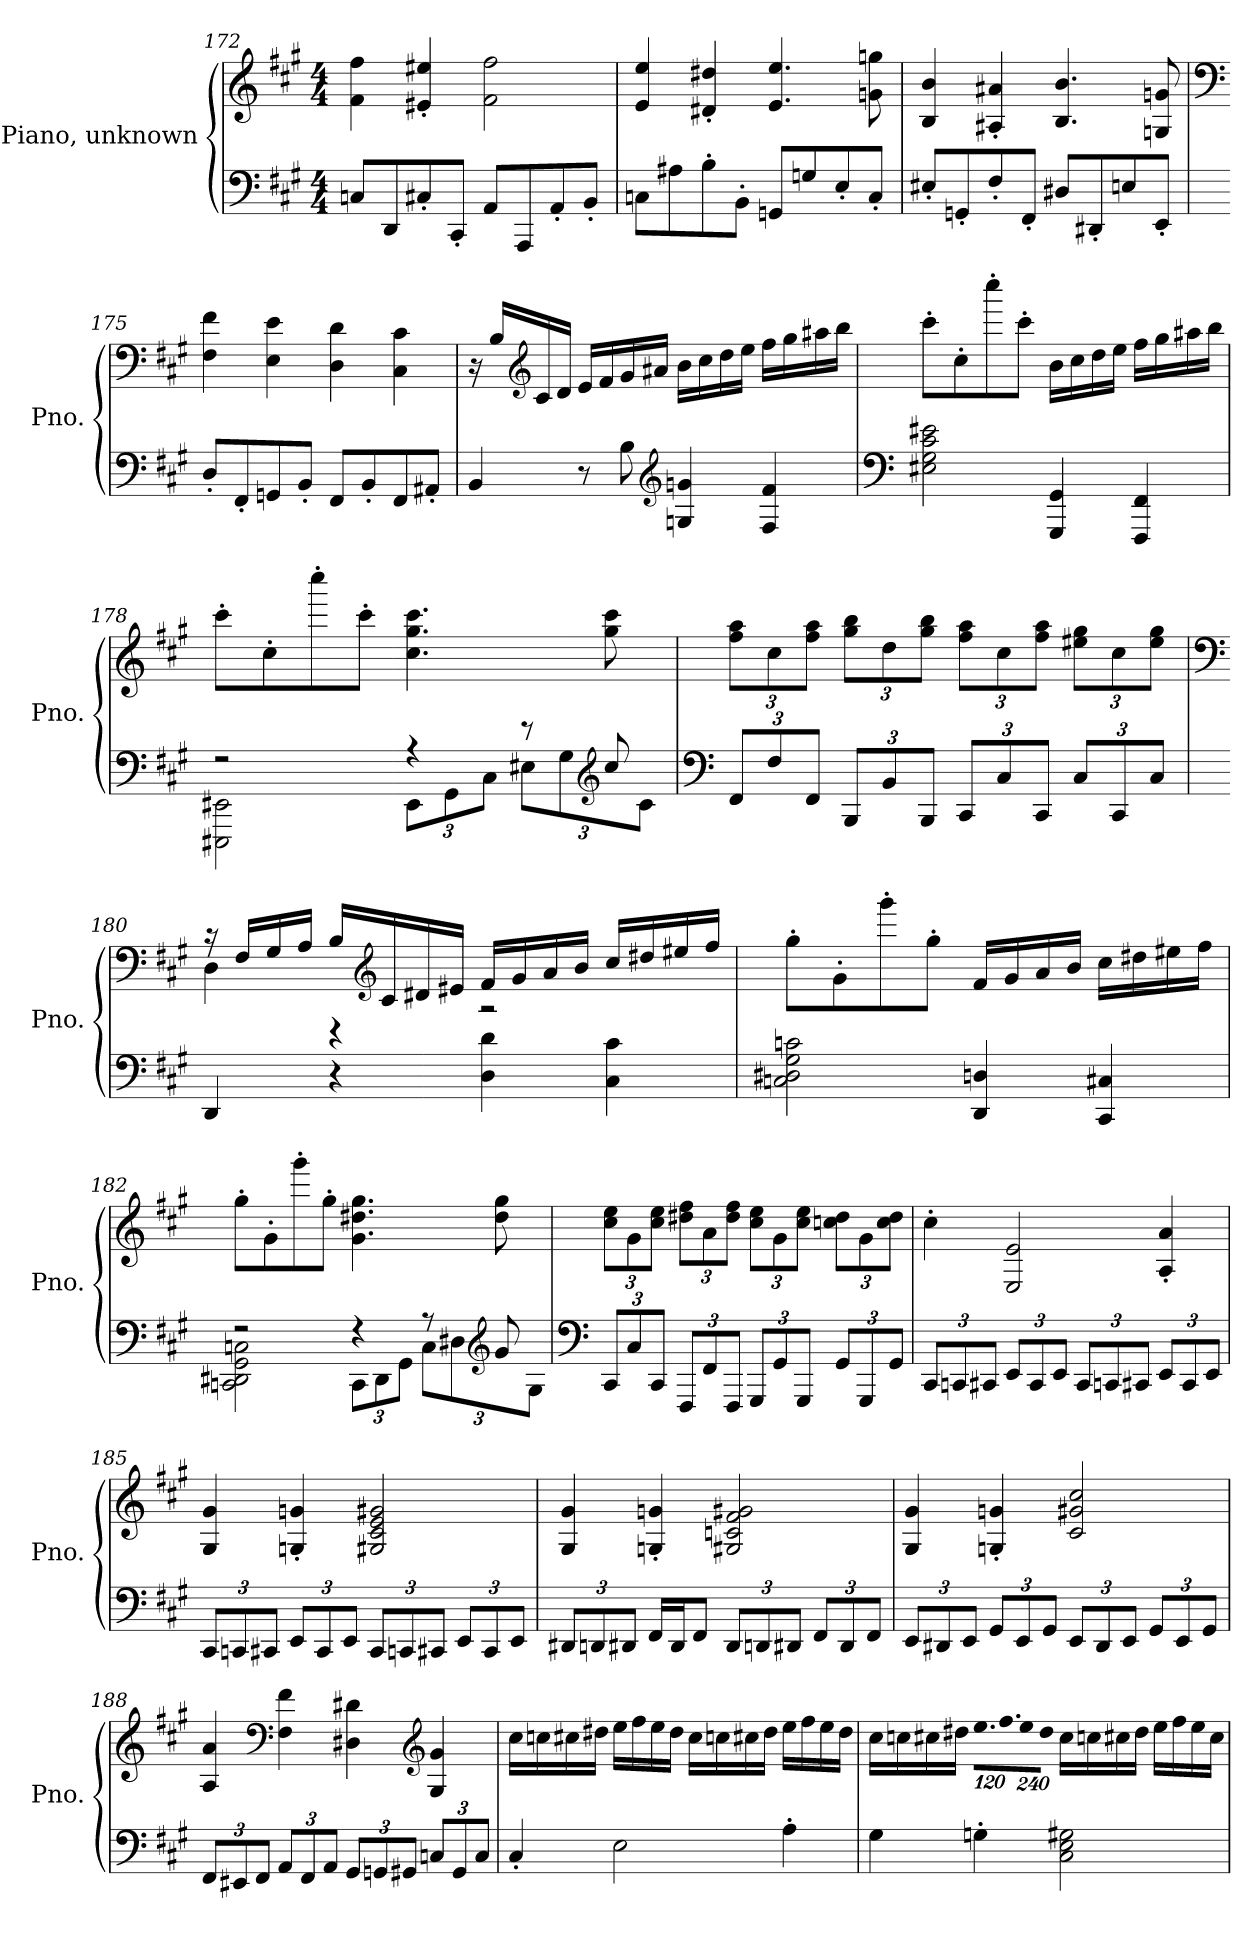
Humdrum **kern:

**kern	**kern
*part1	*part1
*staff2	*staff1
*I"Piano, unknown	*
*I'Pno.	*
!!LO:LB:g=z
*clefF4	*clefG2
*k[f#c#g#]	*k[f#c#g#]
*M4/4	*M4/4
=172	=172
8Cn/L	4f#\ 4ff#\
8DD/	.
8C#X'/	4e#X/' 4ee#X/'
8CC#'/J	.
8AA/L	2f#\ 2ff#\
8AAA/	.
8AA'/	.
8BB'/J	.
=173	=173
8Cn\L	4e/ 4ee/
8A#X\	.
8B'\	4d#X/' 4dd#X/'
8BB'\J	.
8GGn/L	4.e/ 4.ee/
8Gn/	.
8E'/	.
8C'/J	8gn\ 8ggn\
=174	=174
8E#X'/L	4B/ 4b/
8GGn'/	.
8F#'/	4A#X/' 4a#X/'
8FF#'/J	.
8D#X/L	4.B/ 4.b/
8DD#X'/	.
8En/	.
8EE'/J	8Gn/ 8gn/
=175	=175
*	*clefF4
8D'/L	4F#\ 4f#\
8FF#'/	.
8GGn/	4E\ 4e\
8BB'/J	.
8FF#/L	4D\ 4d\
8BB'/	.
8FF#/	4C#\ 4c#\
8AA#X'/J	.
!!LO:LB:g=z
=176	=176
4BB/	16r
.	16B/LL
*	*clefG2
.	16c#/
.	16d/JJ
8r	16e/LL
.	16f#/
8B\	16g#/
.	16a#X/JJ
*clefG2	*
4Gn/ 4gn/	16b\LL
.	16cc#\
.	16dd\
.	16ee\JJ
4F#/ 4f#/	16ff#\LL
.	16gg#\
.	16aa#X\
.	16bb\JJ
=177	=177
*clefF4	*
2E#X\ 2G#\ 2c#\ 2e#X\	8ccc#'\L
.	8cc#'\
.	8cccc#'\
.	8ccc#'\J
4GGG#/ 4GG#/	16b\LL
.	16cc#\
.	16dd\
.	16ee\JJ
4FFF#/ 4FF#/	16ff#\LL
.	16gg#\
.	16aa#X\
.	16bb\JJ
!!LO:LB:g=z
=178	=178
*^	*
2r	2EEE#X\ 2EE#X\	8ccc#'\L
.	.	8cc#'\
.	.	8cccc#'\
.	.	8ccc#'\J
*	*Xbrackettup	*
4r	12EE#\L	4.cc#\ 4.gg#\ 4.ccc#\
.	12GG#\	.
.	12C#\J	.
8r	12E#X\L	.
.	12G#\	.
*clefG2	*	*
8cc#/	.	8gg#\ 8ccc#\
.	12c#\J	.
*v	*v	*
=179	=179
*clefF4	*
*	*Xbrackettup
12FF#/L	12ff#\ 12aa\L
12F#/	12cc#\
12FF#/J	12ff#\ 12aa\J
12BBB/L	12gg#\ 12bb\L
12BB/	12dd\
12BBB/J	12gg#\ 12bb\J
12CC#/L	12ff#\ 12aa\L
12C#/	12cc#\
12CC#/J	12ff#\ 12aa\J
12C#/L	12ee#X\ 12gg#\L
12CC#/	12cc#\
12C#/J	12ee#\ 12gg#\J
!!LO:PB:g=z
=180	=180
*	*clefF4
*	*^
4DD/	16r	4D\
.	16F#/LL	.
.	16G#/	.
.	16A/JJ	.
4r	16B/LL	4r
*	*clefG2	*
.	16c#/	.
.	16d#X/	.
.	16e#X/JJ	.
4D\ 4d\	16f#/LL	2r
.	16g#/	.
.	16a/	.
.	16b/JJ	.
4C#\ 4c#\	16cc#/LL	.
.	16dd#X/	.
.	16ee#X/	.
.	16ff#/JJ	.
*	*v	*v
=181	=181
2Cn\ 2D#X\ 2G#\ 2cn\	8gg#'\L
.	8g#'\
.	8ggg#'\
.	8gg#'\J
4DD/ 4Dn/	16f#/LL
.	16g#/
.	16a/
.	16b/JJ
4CC#/ 4C#X/	16cc#\LL
.	16dd#X\
.	16ee#X\
.	16ff#\JJ
!!LO:LB:g=z
=182	=182
*^	*
2r	2CCn\ 2DD#X\ 2GG#\ 2Cn\	8gg#'\L
.	.	8g#'\
.	.	8ggg#'\
.	.	8gg#'\J
4r	12CC\L	4.g#\ 4.dd#X\ 4.gg#\
.	12DD#\	.
.	12GG#\J	.
8r	12C\L	.
.	12D#X\	.
*clefG2	*	*
8g#/	.	8dd#\ 8gg#\
.	12G#\J	.
*v	*v	*
=183	=183
*clefF4	*
12CC#/L	12cc#\ 12ee\L
12C#/	12g#\
12CC#/J	12cc#\ 12ee\J
12FFF#/L	12dd#X\ 12ff#\L
12FF#/	12a\
12FFF#/J	12dd#\ 12ff#\J
12GGG#/L	12cc#\ 12ee\L
12GG#/	12g#\
12GGG#/J	12cc#\ 12ee\J
12GG#/L	12ccn\ 12dd#\L
12GGG#/	12g#\
12GG#/J	12cc\ 12dd#\J
!!LO:LB:g=z
=184	=184
12CC#/L	4cc#'\
12CCn/	.
12CC#X/J	.
12EE/L	2E/ 2e/
12CC#/	.
12EE/J	.
12CC#/L	.
12CCn/	.
12CC#X/J	.
12EE/L	4A/' 4a/'
12CC#/	.
12EE/J	.
=185	=185
12CC#/L	4G#/ 4g#/
12CCn/	.
12CC#X/J	.
12EE/L	4Gn/' 4gn/'
12CC#/	.
12EE/J	.
12CC#/L	2G#X/ 2c#/ 2e/ 2g#X/
12CCn/	.
12CC#X/J	.
12EE/L	.
12CC#/	.
12EE/J	.
!!LO:LB:g=z
=186	=186
12DD#X/L	4G#/ 4g#/
12DDn/	.
12DD#X/J	.
16FF#/LL	4Gn/' 4gn/'
16DD#/J	.
8FF#/J	.
12DD#/L	2G#X/ 2cn/ 2f#/ 2g#X/
12DDn/	.
12DD#X/J	.
12FF#/L	.
12DD#/	.
12FF#/J	.
=187	=187
12EE/L	4G#/ 4g#/
12DD#X/	.
12EE/J	.
12GG#/L	4Gn/' 4gn/'
12EE/	.
12GG#/J	.
12EE/L	2c#/ 2g#X/ 2cc#/
12DD#/	.
12EE/J	.
12GG#/L	.
12EE/	.
12GG#/J	.
!!LO:LB:g=z
=188	=188
12FF#/L	4A/ 4a/
12EE#X/	.
12FF#/J	.
*	*clefF4
12AA/L	4F#\ 4f#\
12FF#/	.
12AA/J	.
12GG#/L	4D#X\ 4d#X\
12GGn/	.
12GG#X/J	.
*	*clefG2
12Cn/L	4G#/ 4g#/
12GG#/	.
12C/J	.
=189	=189
4C#'/	16cc#\LL
.	16ccn\
.	16cc#X\
.	16dd#X\JJ
2E\	16ee\LL
.	16ff#\
.	16ee\
.	16dd#\JJ
.	16cc#\LL
.	16ccn\
.	16cc#X\
.	16dd#\JJ
4A'\	16ee\LL
.	16ff#\
.	16ee\
.	16dd#\JJ
!!LO:LB:g=z
=190	=190
4G#\	16cc#\LL
.	16ccn\
.	16cc#X\
.	16dd#X\JJ
!	!LO:N:vis=32.
4Gn'\	1920%103ee\LLL
!	!LO:N:vis=32.
.	1920%103ff#\J
!	!LO:N:vis=16
.	1920%137ee\
!	!LO:N:vis=16
.	1920%137dd#\JJ
2C#\ 2E\ 2G#X\	16cc#\LL
.	16ccn\
.	16cc#X\
.	16dd#\JJ
.	16ee\LL
.	16ff#\
.	16ee\
.	16cc#\JJ
=	=
*-	*-
